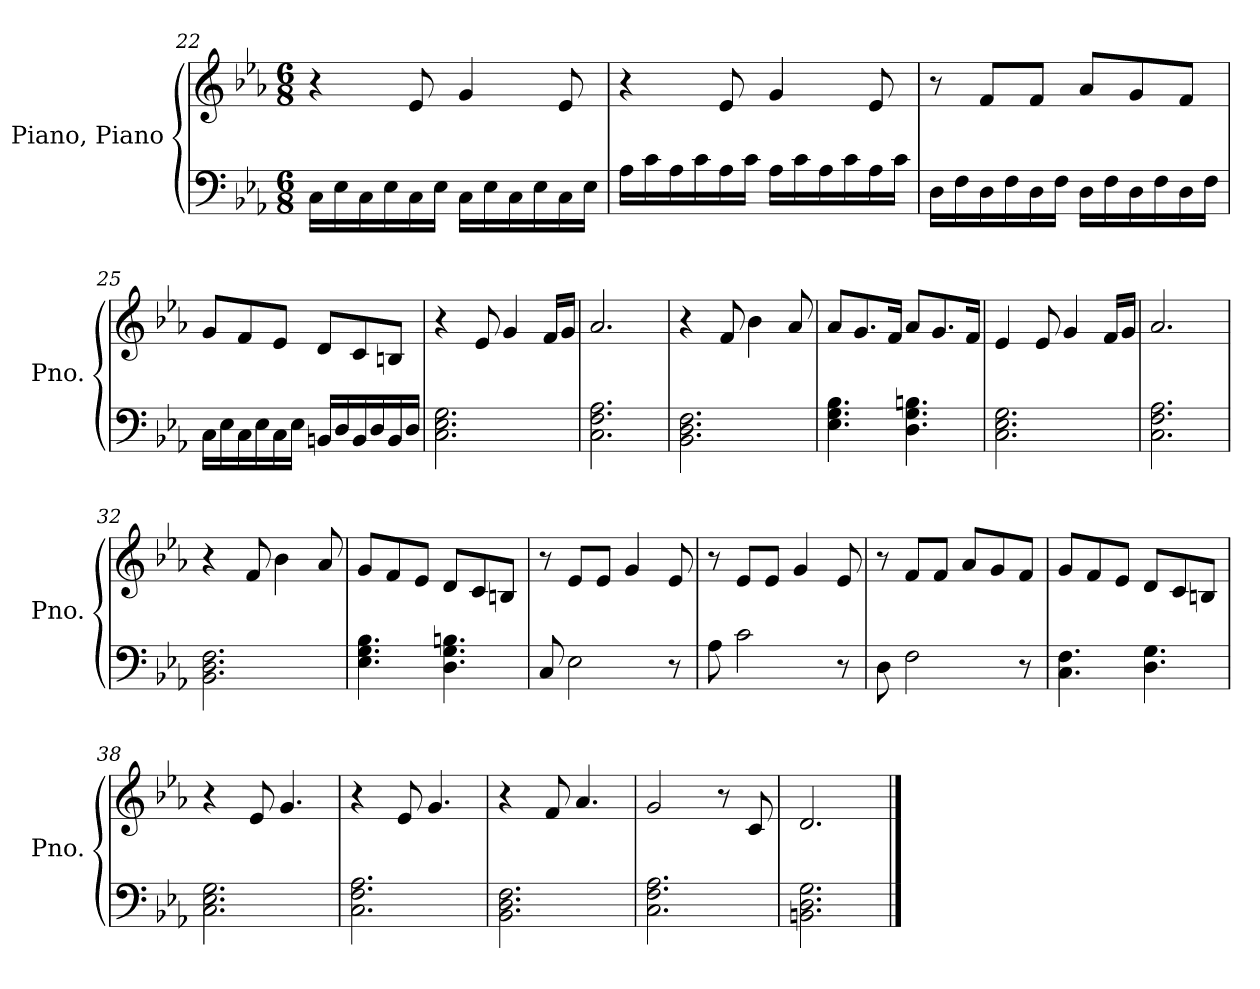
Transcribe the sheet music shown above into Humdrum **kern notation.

**kern	**kern
*part1	*part1
*staff2	*staff1
*I"Piano, Piano	*
*I'Pno.	*
!!LO:LB:g=z
*clefF4	*clefG2
*k[b-e-a-]	*k[b-e-a-]
*M6/8	*M6/8
=22	=22
16C\LL	4r
16E-\	.
16C\	.
16E-\	.
16C\	8e-/
16E-\JJ	.
16C\LL	4g/
16E-\	.
16C\	.
16E-\	.
16C\	8e-/
16E-\JJ	.
=23	=23
16A-\LL	4r
16c\	.
16A-\	.
16c\	.
16A-\	8e-/
16c\JJ	.
16A-\LL	4g/
16c\	.
16A-\	.
16c\	.
16A-\	8e-/
16c\JJ	.
=24	=24
16D\LL	8r
16F\	.
16D\	8f/L
16F\	.
16D\	8f/J
16F\JJ	.
16D\LL	8a-/L
16F\	.
16D\	8g/
16F\	.
16D\	8f/J
16F\JJ	.
!!LO:LB:g=z
=25	=25
16C\LL	8g/L
16E-\	.
16C\	8f/
16E-\	.
16C\	8e-/J
16E-\JJ	.
16BBn/LL	8d/L
16D/	.
16BB/	8c/
16D/	.
16BB/	8Bn/J
16D/JJ	.
=26	=26
2.C\ 2.E-\ 2.G\	4r
.	8e-/
.	4g/
.	16f/LL
.	16g/JJ
=27	=27
2.C\ 2.F\ 2.A-\	2.a-/
=28	=28
2.BB-\ 2.D\ 2.F\	4r
.	8f/
.	4b-\
.	8a-/
=29	=29
4.E-\ 4.G\ 4.B-\	8a-/L
.	8.g/
.	16f/Jk
4.D\ 4.G\ 4.Bn\	8a-/L
.	8.g/
.	16f/Jk
!!LO:LB:g=z
=30	=30
2.C\ 2.E-\ 2.G\	4e-/
.	8e-/
.	4g/
.	16f/LL
.	16g/JJ
=31	=31
2.C\ 2.F\ 2.A-\	2.a-/
=32	=32
2.BB-\ 2.D\ 2.F\	4r
.	8f/
.	4b-\
.	8a-/
=33	=33
4.E-\ 4.G\ 4.B-\	8g/L
.	8f/
.	8e-/J
4.D\ 4.G\ 4.Bn\	8d/L
.	8c/
.	8Bn/J
=34	=34
8C/	8r
2E-\	8e-/L
.	8e-/J
.	4g/
8r	8e-/
=35	=35
8A-\	8r
2c\	8e-/L
.	8e-/J
.	4g/
8r	8e-/
=36	=36
8D\	8r
2F\	8f/L
.	8f/J
.	8a-/L
.	8g/
8r	8f/J
!!LO:LB:g=z
=37	=37
4.C\ 4.F\	8g/L
.	8f/
.	8e-/J
4.D\ 4.G\	8d/L
.	8c/
.	8Bn/J
=38	=38
2.C\ 2.E-\ 2.G\	4r
.	8e-/
.	4.g/
=39	=39
2.C\ 2.F\ 2.A-\	4r
.	8e-/
.	4.g/
=40	=40
2.BB-\ 2.D\ 2.F\	4r
.	8f/
.	4.a-/
=41	=41
2.C\ 2.F\ 2.A-\	2g/
.	8r
.	8c/
=42	=42
2.BBn\ 2.D\ 2.G\	2.d/
==	==
*-	*-
